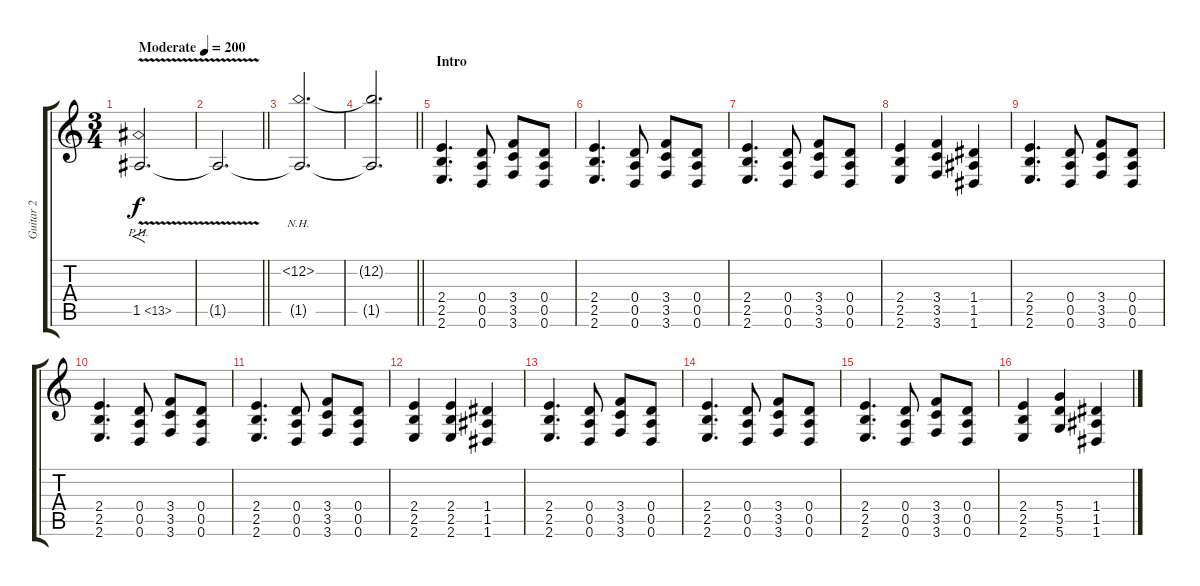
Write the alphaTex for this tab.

\track ("Guitar 2" "Guitar 2") {instrument distortionguitar}
\staff {score tabs}
\tuning (E4 B3 G3 D3 A2 D2) {hide}
\ts (3 4)
\tempo (200 "Moderate")
\clef g2
\ks c
1.5{ph 12 v}.2{f d dy f instrument distortionguitar} |
\barLineRight lightlight
1.5{t}.2{d} |
(12.2{nh} 1.5{t}).2{d} |
\barLineRight lightlight
(12.2{t} 1.5{t}).2{d} |
\section ("" "Intro")
(2.4 2.5 2.6).4{d} (0.4 0.5 0.6).8 (3.4 3.5 3.6).8 (0.4 0.5 0.6).8 |
(2.4 2.5 2.6).4{d} (0.4 0.5 0.6).8 (3.4 3.5 3.6).8 (0.4 0.5 0.6).8 |
(2.4 2.5 2.6).4{d} (0.4 0.5 0.6).8 (3.4 3.5 3.6).8 (0.4 0.5 0.6).8 |
(2.4 2.5 2.6).4 (3.4 3.5 3.6).4 (1.4 1.5 1.6).4 |
(2.4 2.5 2.6).4{d} (0.4 0.5 0.6).8 (3.4 3.5 3.6).8 (0.4 0.5 0.6).8 |
(2.4 2.5 2.6).4{d} (0.4 0.5 0.6).8 (3.4 3.5 3.6).8 (0.4 0.5 0.6).8 |
(2.4 2.5 2.6).4{d} (0.4 0.5 0.6).8 (3.4 3.5 3.6).8 (0.4 0.5 0.6).8 |
(2.4 2.5 2.6).4 (2.4 2.5 2.6).4 (1.4 1.5 1.6).4 |
(2.4 2.5 2.6).4{d} (0.4 0.5 0.6).8 (3.4 3.5 3.6).8 (0.4 0.5 0.6).8 |
(2.4 2.5 2.6).4{d} (0.4 0.5 0.6).8 (3.4 3.5 3.6).8 (0.4 0.5 0.6).8 |
(2.4 2.5 2.6).4{d} (0.4 0.5 0.6).8 (3.4 3.5 3.6).8 (0.4 0.5 0.6).8 |
(2.4 2.5 2.6).4 (5.4 5.5 5.6).4 (1.4 1.5 1.6).4
